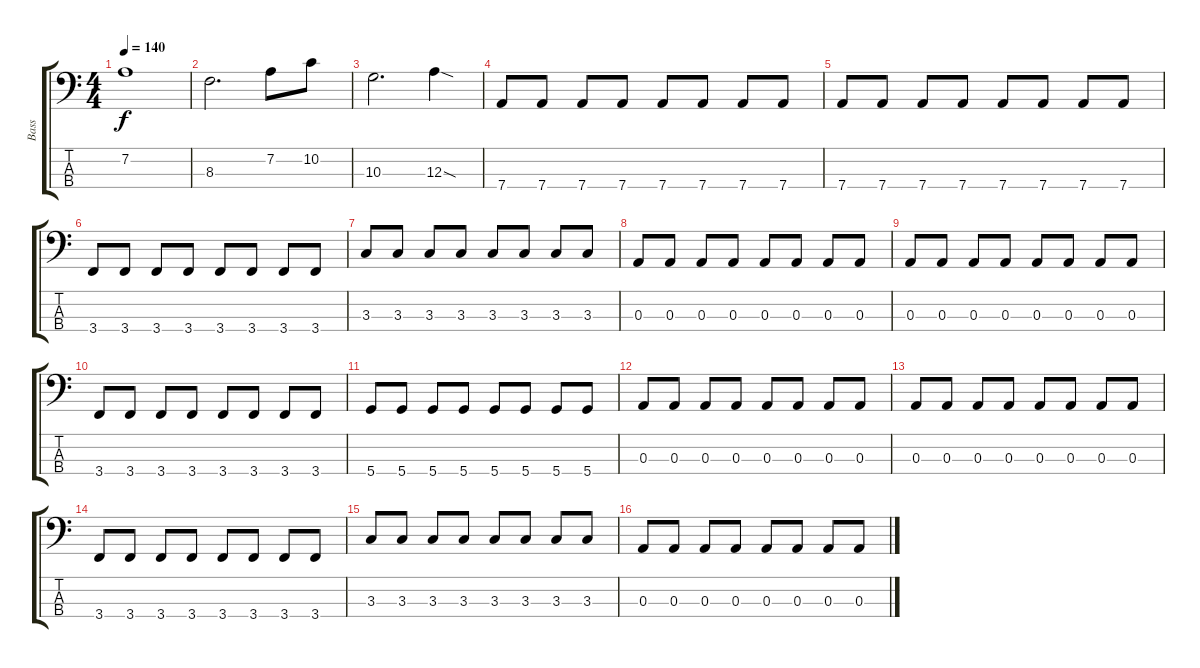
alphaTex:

\track ("Bass" "Bass") {instrument electricbasspick}
\staff {score tabs}
\tuning (G2 D2 A1 D1) {hide}
\ts (4 4)
\tempo 140
\clef f4
\ks c
7.2{t}.1{dy f} |
8.3.2{d} 7.2.8 10.2.8 |
10.3.2{d} 12.3{sod}.4 |
7.4.8 7.4.8 7.4.8 7.4.8 7.4.8 7.4.8 7.4.8 7.4.8 |
7.4.8 7.4.8 7.4.8 7.4.8 7.4.8 7.4.8 7.4.8 7.4.8 |
3.4.8 3.4.8 3.4.8 3.4.8 3.4.8 3.4.8 3.4.8 3.4.8 |
3.3.8 3.3.8 3.3.8 3.3.8 3.3.8 3.3.8 3.3.8 3.3.8 |
0.3.8 0.3.8 0.3.8 0.3.8 0.3.8 0.3.8 0.3.8 0.3.8 |
0.3.8 0.3.8 0.3.8 0.3.8 0.3.8 0.3.8 0.3.8 0.3.8 |
3.4.8 3.4.8 3.4.8 3.4.8 3.4.8 3.4.8 3.4.8 3.4.8 |
5.4.8 5.4.8 5.4.8 5.4.8 5.4.8 5.4.8 5.4.8 5.4.8 |
0.3.8 0.3.8 0.3.8 0.3.8 0.3.8 0.3.8 0.3.8 0.3.8 |
0.3.8 0.3.8 0.3.8 0.3.8 0.3.8 0.3.8 0.3.8 0.3.8 |
3.4.8 3.4.8 3.4.8 3.4.8 3.4.8 3.4.8 3.4.8 3.4.8 |
3.3.8 3.3.8 3.3.8 3.3.8 3.3.8 3.3.8 3.3.8 3.3.8 |
0.3.8 0.3.8 0.3.8 0.3.8 0.3.8 0.3.8 0.3.8 0.3.8
